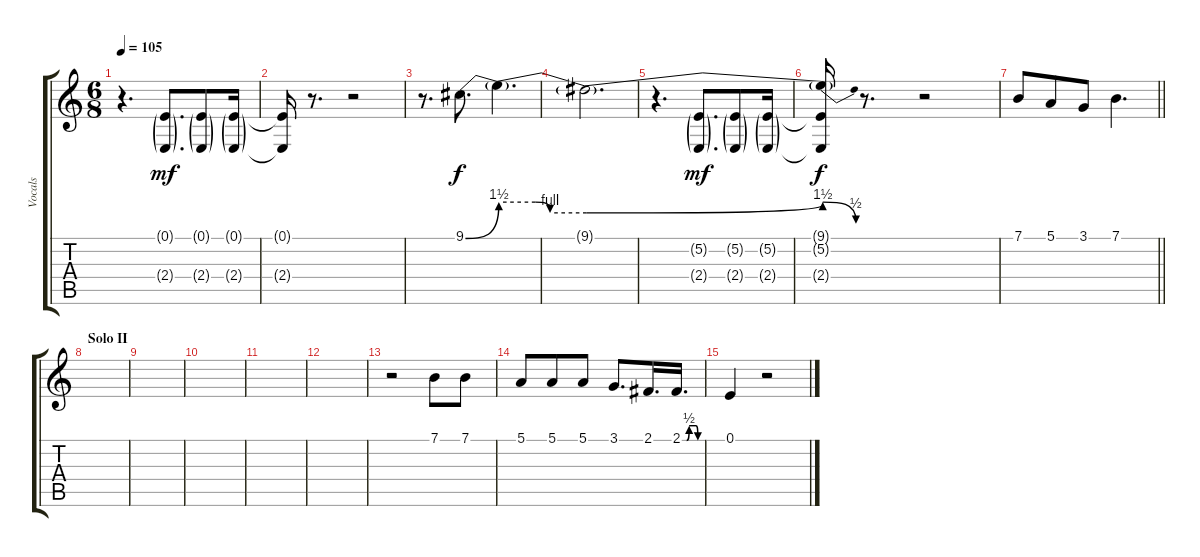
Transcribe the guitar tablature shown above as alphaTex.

\track ("Vocals" "Vocals") {instrument lead1square}
\staff {score tabs}
\tuning (E4 B3 G3 D3 A2 E2) {hide}
\ts (6 8)
\tempo 105
\clef g2
\ks c
r.4{d dy f} (0.1{g} 2.4{g}).8{d dy mf} (0.1{g} 2.4{g}).8 (0.1{g} 2.4{g}).16 |
(0.1{t} 2.4{t}).16 r.8{d} r.2 |
r.8{d} 9.1{be (bend 0 0 60 6)}.8{d dy f} 9.1{be (custom 0 6 25 6 35 4 60 4) t}.4{d} |
9.1{be (bend 0 4 60 6) t}.2{d} |
r.4{d} (5.2{g} 2.4{g}).8{d dy mf} (5.2{g} 2.4{g}).8 (5.2{g} 2.4{g}).16 |
(9.1{be (release 0 6 60 2) t} 5.2{t} 2.4{t}).16{dy f} r.8{d} r.2 |
\barLineRight lightlight
7.1.8 5.1.8 3.1.8 7.1.4{d} |
\section ("" "Solo II")
|
|
|
|
|
r.2 7.1.8 7.1.8 |
5.1.8 5.1.8 5.1.8 3.1.8{d} 2.1.16{d} 2.1{be (custom 0 0 14 0 22 2 44 2 50 0 60 0)}.16{d} |
0.1.4 r.2
